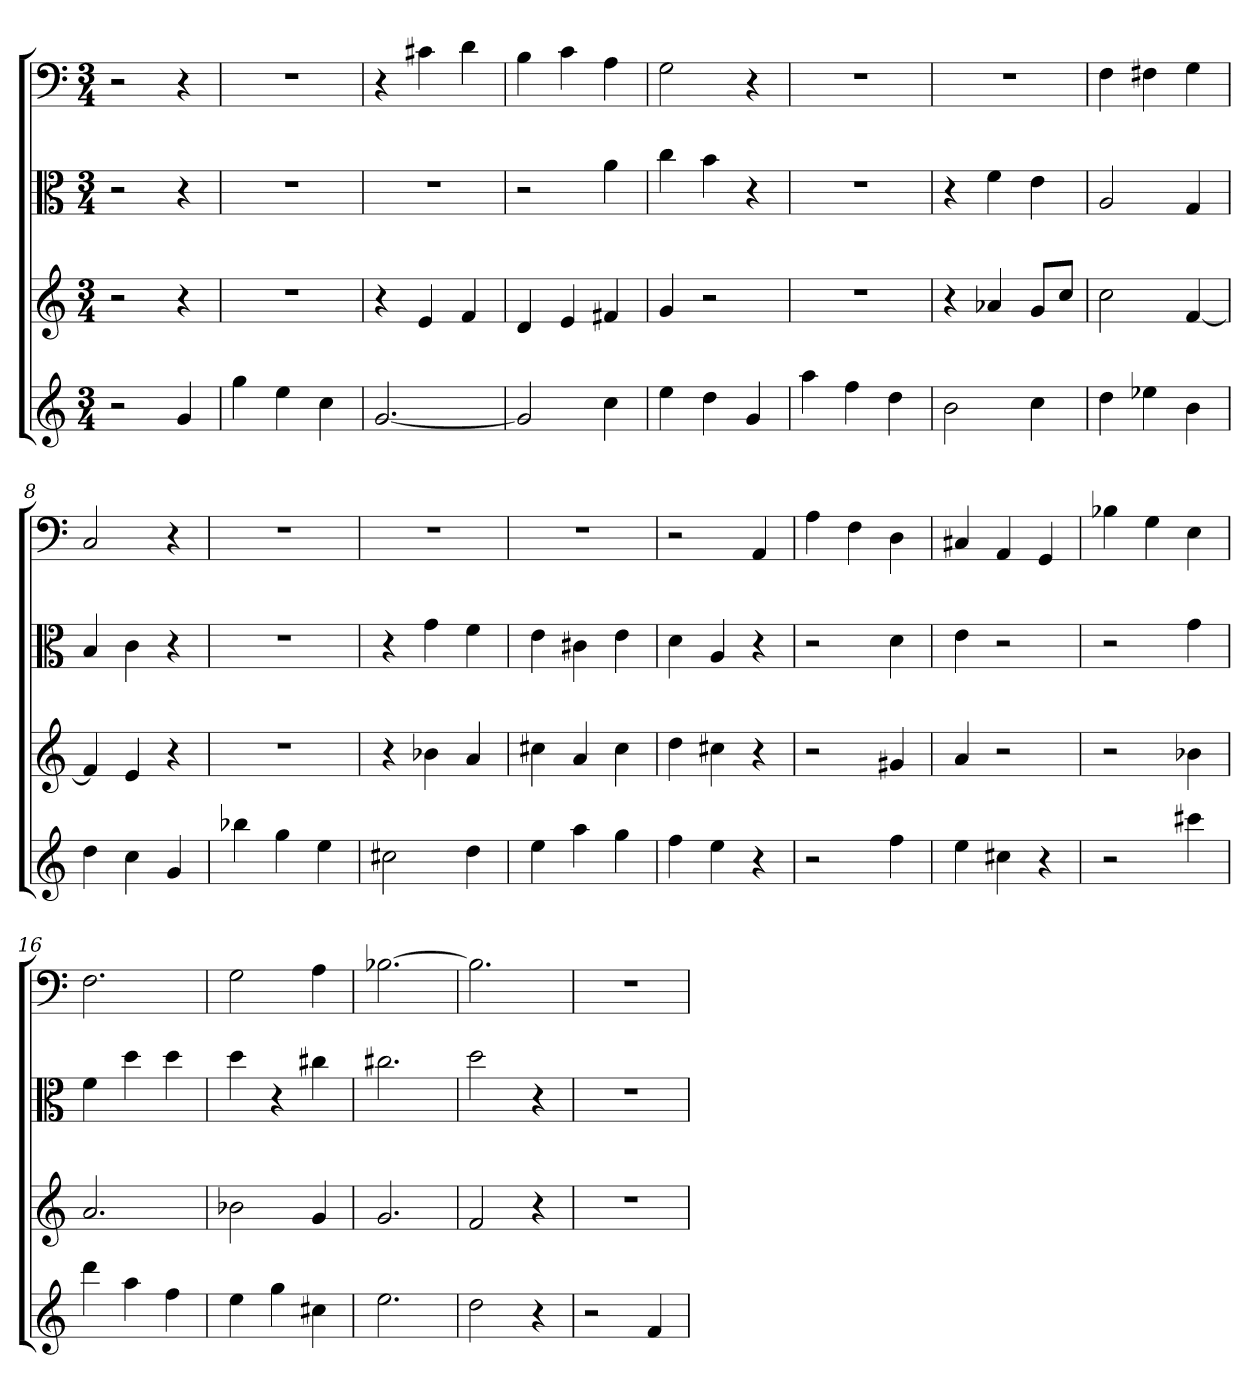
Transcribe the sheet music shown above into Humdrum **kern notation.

**kern	**kern	**kern	**kern
*part4	*part3	*part2	*part1
*staff4	*staff3	*staff2	*staff1
*	*	*clefC3	*clefF4
*k[]	*k[]	*k[]	*k[]
*C:	*C:	*C:	*C:
*M3/4	*M3/4	*M3/4	*M3/4
=	=	=	=
2r	2r	2r	2r
4g	4r	4r	4r
=1	=1	=1	=1
4gg	2.r	2.r	2.r
4ee	.	.	.
4cc	.	.	.
=2	=2	=2	=2
[2.g	4r	2.r	4r
.	4e	.	4c#X
.	4f	.	4d
=3	=3	=3	=3
2g]	4d	2r	4B
.	4e	.	4c
4cc	4f#X	4a	4A
=4	=4	=4	=4
4ee	4g	4cc	2G
4dd	2r	4b	.
4g	.	4r	4r
=5	=5	=5	=5
4aa	2.r	2.r	2.r
4ff	.	.	.
4dd	.	.	.
=6	=6	=6	=6
2b	4r	4r	2.r
.	4a-X	4f	.
4cc	8gL	4e	.
.	8ccJ	.	.
=7	=7	=7	=7
4dd	2cc	2A	4F
4ee-X	.	.	4F#X
4b	[4f	4G	4G
=8	=8	=8	=8
4dd	4f]	4B	2C
4cc	4e	4c	.
4g	4r	4r	4r
=9	=9	=9	=9
4bb-X	2.r	2.r	2.r
4gg	.	.	.
4ee	.	.	.
=10	=10	=10	=10
2cc#X	4r	4r	2.r
.	4b-X	4g	.
4dd	4a	4f	.
=11	=11	=11	=11
4ee	4cc#X	4e	2.r
4aa	4a	4c#X	.
4gg	4cc#	4e	.
=12	=12	=12	=12
4ff	4dd	4d	2r
4ee	4cc#X	4A	.
4r	4r	4r	4AA
=13	=13	=13	=13
2r	2r	2r	4A
.	.	.	4F
4ff	4g#X	4d	4D
=14	=14	=14	=14
4ee	4a	4e	4C#X
4cc#X	2r	2r	4AA
4r	.	.	4GG
=15	=15	=15	=15
2r	2r	2r	4B-X
.	.	.	4G
4ccc#X	4b-X	4g	4E
=16	=16	=16	=16
4ddd	2.a	4f	2.F
4aa	.	4dd	.
4ff	.	4dd	.
=17	=17	=17	=17
4ee	2b-X	4dd	2G
4gg	.	4r	.
4cc#X	4g	4cc#X	4A
=18	=18	=18	=18
2.ee	2.g	2.cc#X	[2.B-X
=19	=19	=19	=19
2dd	2f	2dd	2.B-]
4r	4r	4r	.
=20	=20	=20	=20
2r	2.r	2.r	2.r
4f	.	.	.
=	=	=	=
*-	*-	*-	*-
